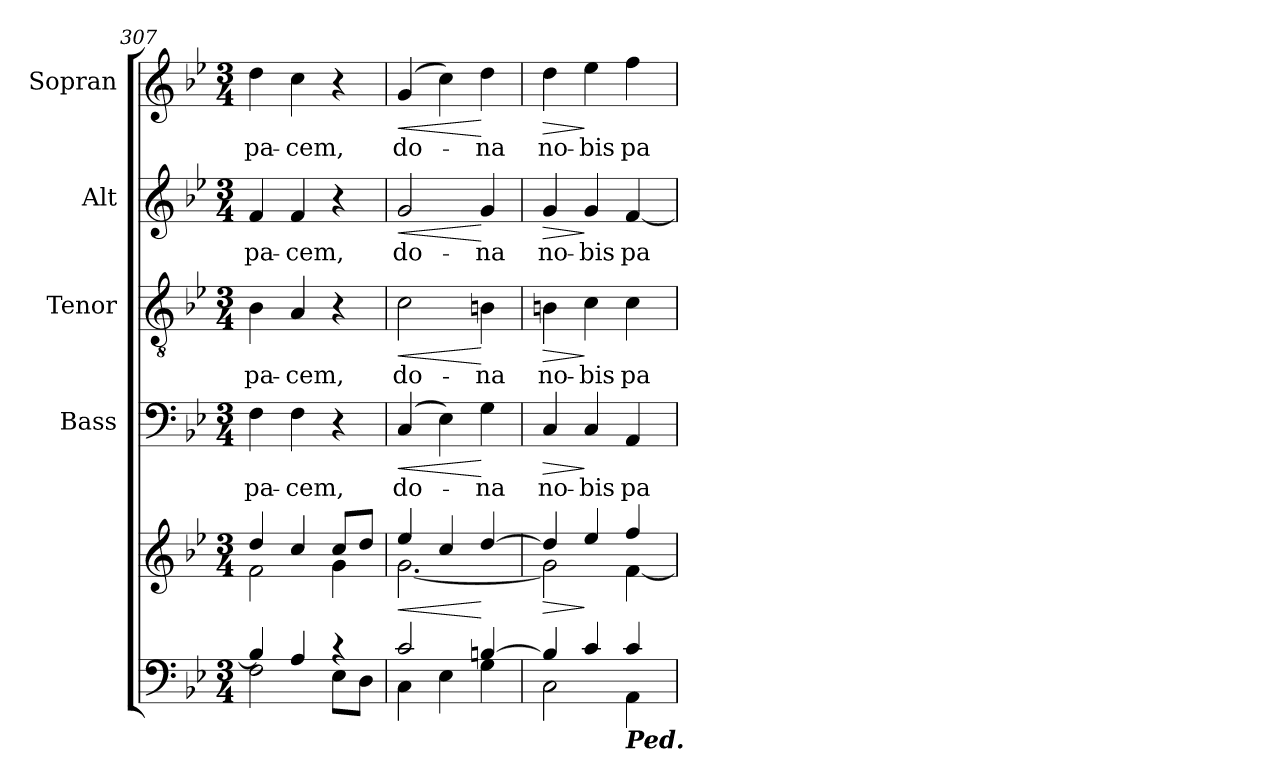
**kern	**kern	**dynam	**kern	**text	**dynam	**kern	**text	**dynam	**kern	**text	**dynam	**kern	**text	**dynam
*part5	*part5	*part5	*part4	*part4	*part4	*part3	*part3	*part3	*part2	*part2	*part2	*part1	*part1	*part1
*staff6	*staff5	*staff5/6	*staff4	*staff4	*staff4	*staff3	*staff3	*staff3	*staff2	*staff2	*staff2	*staff1	*staff1	*staff1
*	*	*	*I"Bass	*	*	*I"Tenor	*	*	*I"Alt	*	*	*I"Sopran	*	*
*	*	*	*I'B.	*	*	*I'T.	*	*	*I'A.	*	*	*I'S.	*	*
*clefF4	*clefG2	*	*clefF4	*	*	*clefGv2	*	*	*clefG2	*	*	*clefG2	*	*
*k[b-e-]	*k[b-e-]	*	*k[b-e-]	*	*	*k[b-e-]	*	*	*k[b-e-]	*	*	*k[b-e-]	*	*
*B-:	*B-:	*	*B-:	*	*	*B-:	*	*	*B-:	*	*	*B-:	*	*
*M3/4	*M3/4	*	*M3/4	*	*	*M3/4	*	*	*M3/4	*	*	*M3/4	*	*
=307	=307	=307	=307	=307	=307	=307	=307	=307	=307	=307	=307	=307	=307	=307
*^	*^	*	*	*	*	*	*	*	*	*	*	*	*	*
!	!	!	!	!	!	!LO:LY:b	!	!	!LO:LY:b	!	!	!LO:LY:b	!	!	!LO:LY:b	!
4B-/]	2F\	4dd/	2f\	.	4F\	pa-	.	4B-\	pa-	.	4f/	pa-	.	4dd\	pa-	.
!	!	!	!	!	!	!LO:LY:b	!	!	!LO:LY:b	!	!	!LO:LY:b	!	!	!LO:LY:b	!
4A/	.	4cc/	.	.	4F\	-cem,	.	4A/	-cem,	.	4f/	-cem,	.	4cc\	-cem,	.
4rc	8E-\L	8cc/L	4g\	.	4r	.	.	4r	.	.	4r	.	.	4r	.	.
.	8D\J	8dd/J	.	.	.	.	.	.	.	.	.	.	.	.	.	.
!!LO:LB:g=z
=308	=308	=308	=308	=308	=308	=308	=308	=308	=308	=308	=308	=308	=308	=308	=308	=308
!	!	!	!	!LO:HP:b	!	!LO:LY:b	!LO:HP:b	!	!LO:LY:b	!LO:HP:b	!	!LO:LY:b	!LO:HP:b	!	!LO:LY:b	!LO:HP:b
2c/	4C\	4ee-/	[<2.g\	<	(4C/	do-	<	2c\	do-	<	2g/	do-	<	(4g/	do-	<
.	4E-\	4cc/	.	.	4E-\)	.	.	.	.	.	.	.	.	4cc\)	.	.
!	!	!	!	!	!	!LO:LY:b	!	!	!LO:LY:b	!	!	!LO:LY:b	!	!	!LO:LY:b	!
[>4Bn/	4G\	[>4dd/	.	[	4G\	-na	[	4Bn\	-na	[	4g/	-na	[	4dd\	-na	[
=309	=309	=309	=309	=309	=309	=309	=309	=309	=309	=309	=309	=309	=309	=309	=309	=309
!	!	!	!	!LO:HP:b	!	!LO:LY:b	!LO:HP:b	!	!LO:LY:b	!LO:HP:b	!	!LO:LY:b	!LO:HP:b	!	!LO:LY:b	!LO:HP:b
4B/]	2C\	4dd/]	2g\]	>	4C/	no-	>	4Bn\	no-	>	4g/	no-	>	4dd\	no-	>
!	!	!	!	!	!	!LO:LY:b	!	!	!LO:LY:b	!	!	!LO:LY:b	!	!	!LO:LY:b	!
4c/	.	4ee-/	.	]	4C/	-bis	]	4c\	-bis	]	4g/	-bis	]	4ee-\	-bis	]
!LO:TX:b:Bi:t=Ped.	!	!	!	!	!	!	!	!	!	!	!	!	!	!	!	!
!	!	!	!	!	!	!LO:LY:b	!	!	!LO:LY:b	!	!	!LO:LY:b	!	!	!LO:LY:b	!
4c/	4AA\	4ff/	[<4f\	.	4AA/	pa-	.	4c\	pa-	.	[4f/	pa-	.	4ff\	pa-	.
*v	*v	*	*	*	*	*	*	*	*	*	*	*	*	*	*	*
*	*v	*v	*	*	*	*	*	*	*	*	*	*	*	*	*
=	=	=	=	=	=	=	=	=	=	=	=	=	=	=
*-	*-	*-	*-	*-	*-	*-	*-	*-	*-	*-	*-	*-	*-	*-
